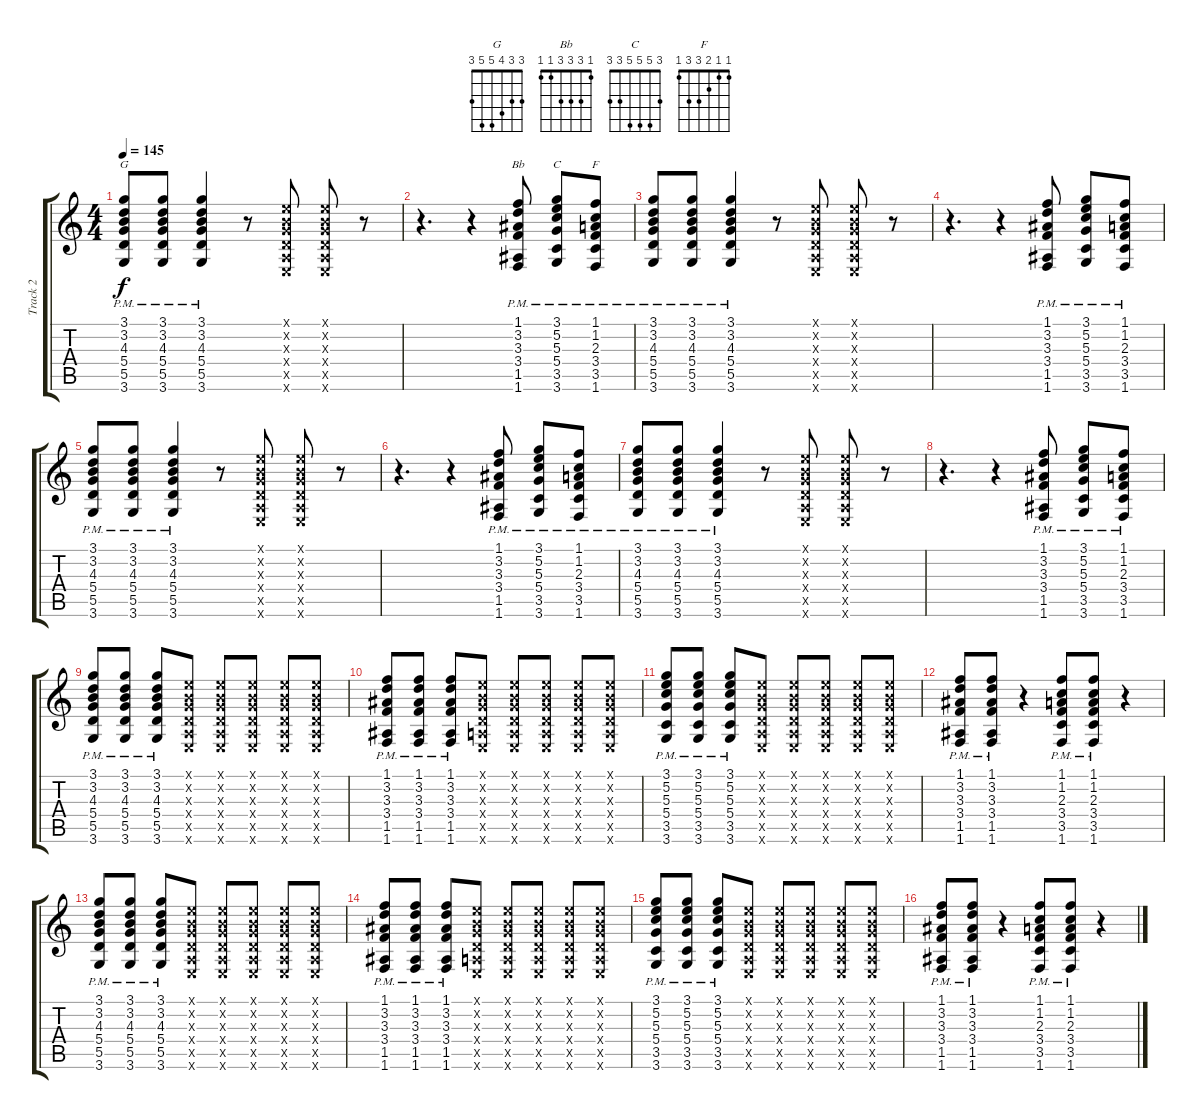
\track ("Track 2" "Track 2") {instrument acousticguitarsteel}
\staff {score tabs}
\tuning (E4 B3 G3 D3 A2 E2) {hide}
\chord ("G" 3 3 4 5 5 3)
\chord ("Bb" 1 3 3 3 1 1)
\chord ("C" 3 5 5 5 3 3)
\chord ("F" 1 1 2 3 3 1)
\ts (4 4)
\tempo 145
\clef g2
\ks c
(3.1{pm} 3.2{pm} 4.3{pm} 5.4{pm} 5.5{pm} 3.6{pm}).8{ch "G" dy f} (3.1{pm} 3.2{pm} 4.3{pm} 5.4{pm} 5.5{pm} 3.6{pm}).8 (3.1{pm} 3.2{pm} 4.3{pm} 5.4{pm} 5.5{pm} 3.6{pm}).4 r.8 (0.1{x} 0.2{x} 0.3{x} 0.4{x} 0.5{x} 0.6{x}).8 (0.1{x} 0.2{x} 0.3{x} 0.4{x} 0.5{x} 0.6{x}).8 r.8 |
r.4{d} r.4 (1.1{pm} 3.2{pm} 3.3{pm} 3.4{pm} 1.5{pm} 1.6{pm}).8{ch "Bb"} (3.1{pm} 5.2{pm} 5.3{pm} 5.4{pm} 3.5{pm} 3.6{pm}).8{ch "C"} (1.1{pm} 1.2{pm} 2.3{pm} 3.4{pm} 3.5{pm} 1.6{pm}).8{ch "F"} |
(3.1{pm} 3.2{pm} 4.3{pm} 5.4{pm} 5.5{pm} 3.6{pm}).8 (3.1{pm} 3.2{pm} 4.3{pm} 5.4{pm} 5.5{pm} 3.6{pm}).8 (3.1{pm} 3.2{pm} 4.3{pm} 5.4{pm} 5.5{pm} 3.6{pm}).4 r.8 (0.1{x} 0.2{x} 0.3{x} 0.4{x} 0.5{x} 0.6{x}).8 (0.1{x} 0.2{x} 0.3{x} 0.4{x} 0.5{x} 0.6{x}).8 r.8 |
r.4{d} r.4 (1.1{pm} 3.2{pm} 3.3{pm} 3.4{pm} 1.5{pm} 1.6{pm}).8 (3.1{pm} 5.2{pm} 5.3{pm} 5.4{pm} 3.5{pm} 3.6{pm}).8 (1.1{pm} 1.2{pm} 2.3{pm} 3.4{pm} 3.5{pm} 1.6{pm}).8 |
(3.1{pm} 3.2{pm} 4.3{pm} 5.4{pm} 5.5{pm} 3.6{pm}).8 (3.1{pm} 3.2{pm} 4.3{pm} 5.4{pm} 5.5{pm} 3.6{pm}).8 (3.1{pm} 3.2{pm} 4.3{pm} 5.4{pm} 5.5{pm} 3.6{pm}).4 r.8 (0.1{x} 0.2{x} 0.3{x} 0.4{x} 0.5{x} 0.6{x}).8 (0.1{x} 0.2{x} 0.3{x} 0.4{x} 0.5{x} 0.6{x}).8 r.8 |
r.4{d} r.4 (1.1{pm} 3.2{pm} 3.3{pm} 3.4{pm} 1.5{pm} 1.6{pm}).8 (3.1{pm} 5.2{pm} 5.3{pm} 5.4{pm} 3.5{pm} 3.6{pm}).8 (1.1{pm} 1.2{pm} 2.3{pm} 3.4{pm} 3.5{pm} 1.6{pm}).8 |
(3.1{pm} 3.2{pm} 4.3{pm} 5.4{pm} 5.5{pm} 3.6{pm}).8 (3.1{pm} 3.2{pm} 4.3{pm} 5.4{pm} 5.5{pm} 3.6{pm}).8 (3.1{pm} 3.2{pm} 4.3{pm} 5.4{pm} 5.5{pm} 3.6{pm}).4 r.8 (0.1{x} 0.2{x} 0.3{x} 0.4{x} 0.5{x} 0.6{x}).8 (0.1{x} 0.2{x} 0.3{x} 0.4{x} 0.5{x} 0.6{x}).8 r.8 |
r.4{d} r.4 (1.1{pm} 3.2{pm} 3.3{pm} 3.4{pm} 1.5{pm} 1.6{pm}).8 (3.1{pm} 5.2{pm} 5.3{pm} 5.4{pm} 3.5{pm} 3.6{pm}).8 (1.1{pm} 1.2{pm} 2.3{pm} 3.4{pm} 3.5{pm} 1.6{pm}).8 |
(3.1{pm} 3.2{pm} 4.3{pm} 5.4{pm} 5.5{pm} 3.6{pm}).8 (3.1{pm} 3.2{pm} 4.3{pm} 5.4{pm} 5.5{pm} 3.6{pm}).8 (3.1{pm} 3.2{pm} 4.3{pm} 5.4{pm} 5.5{pm} 3.6{pm}).8 (0.1{x} 0.2{x} 0.3{x} 0.4{x} 0.5{x} 0.6{x}).8 (0.1{x} 0.2{x} 0.3{x} 0.4{x} 0.5{x} 0.6{x}).8 (0.1{x} 0.2{x} 0.3{x} 0.4{x} 0.5{x} 0.6{x}).8 (0.1{x} 0.2{x} 0.3{x} 0.4{x} 0.5{x} 0.6{x}).8 (0.1{x} 0.2{x} 0.3{x} 0.4{x} 0.5{x} 0.6{x}).8 |
(1.1{pm} 3.2{pm} 3.3{pm} 3.4{pm} 1.5{pm} 1.6{pm}).8 (1.1{pm} 3.2{pm} 3.3{pm} 3.4{pm} 1.5{pm} 1.6{pm}).8 (1.1{pm} 3.2{pm} 3.3{pm} 3.4{pm} 1.5{pm} 1.6{pm}).8 (0.1{x} 0.2{x} 0.3{x} 0.4{x} 0.5{x} 0.6{x}).8 (0.1{x} 0.2{x} 0.3{x} 0.4{x} 0.5{x} 0.6{x}).8 (0.1{x} 0.2{x} 0.3{x} 0.4{x} 0.5{x} 0.6{x}).8 (0.1{x} 0.2{x} 0.3{x} 0.4{x} 0.5{x} 0.6{x}).8 (0.1{x} 0.2{x} 0.3{x} 0.4{x} 0.5{x} 0.6{x}).8 |
(3.1{pm} 5.2{pm} 5.3{pm} 5.4{pm} 3.5{pm} 3.6{pm}).8 (3.1{pm} 5.2{pm} 5.3{pm} 5.4{pm} 3.5{pm} 3.6{pm}).8 (3.1{pm} 5.2{pm} 5.3{pm} 5.4{pm} 3.5{pm} 3.6{pm}).8 (0.1{x} 0.2{x} 0.3{x} 0.4{x} 0.5{x} 0.6{x}).8 (0.1{x} 0.2{x} 0.3{x} 0.4{x} 0.5{x} 0.6{x}).8 (0.1{x} 0.2{x} 0.3{x} 0.4{x} 0.5{x} 0.6{x}).8 (0.1{x} 0.2{x} 0.3{x} 0.4{x} 0.5{x} 0.6{x}).8 (0.1{x} 0.2{x} 0.3{x} 0.4{x} 0.5{x} 0.6{x}).8 |
(1.1{pm} 3.2{pm} 3.3{pm} 3.4{pm} 1.5{pm} 1.6{pm}).8 (1.1{pm} 3.2{pm} 3.3{pm} 3.4{pm} 1.5{pm} 1.6{pm}).8 r.4 (1.1{pm} 1.2{pm} 2.3{pm} 3.4{pm} 3.5{pm} 1.6{pm}).8 (1.1{pm} 1.2{pm} 2.3{pm} 3.4{pm} 3.5{pm} 1.6{pm}).8 r.4 |
(3.1{pm} 3.2{pm} 4.3{pm} 5.4{pm} 5.5{pm} 3.6{pm}).8 (3.1{pm} 3.2{pm} 4.3{pm} 5.4{pm} 5.5{pm} 3.6{pm}).8 (3.1{pm} 3.2{pm} 4.3{pm} 5.4{pm} 5.5{pm} 3.6{pm}).8 (0.1{x} 0.2{x} 0.3{x} 0.4{x} 0.5{x} 0.6{x}).8 (0.1{x} 0.2{x} 0.3{x} 0.4{x} 0.5{x} 0.6{x}).8 (0.1{x} 0.2{x} 0.3{x} 0.4{x} 0.5{x} 0.6{x}).8 (0.1{x} 0.2{x} 0.3{x} 0.4{x} 0.5{x} 0.6{x}).8 (0.1{x} 0.2{x} 0.3{x} 0.4{x} 0.5{x} 0.6{x}).8 |
(1.1{pm} 3.2{pm} 3.3{pm} 3.4{pm} 1.5{pm} 1.6{pm}).8 (1.1{pm} 3.2{pm} 3.3{pm} 3.4{pm} 1.5{pm} 1.6{pm}).8 (1.1{pm} 3.2{pm} 3.3{pm} 3.4{pm} 1.5{pm} 1.6{pm}).8 (0.1{x} 0.2{x} 0.3{x} 0.4{x} 0.5{x} 0.6{x}).8 (0.1{x} 0.2{x} 0.3{x} 0.4{x} 0.5{x} 0.6{x}).8 (0.1{x} 0.2{x} 0.3{x} 0.4{x} 0.5{x} 0.6{x}).8 (0.1{x} 0.2{x} 0.3{x} 0.4{x} 0.5{x} 0.6{x}).8 (0.1{x} 0.2{x} 0.3{x} 0.4{x} 0.5{x} 0.6{x}).8 |
(3.1{pm} 5.2{pm} 5.3{pm} 5.4{pm} 3.5{pm} 3.6{pm}).8 (3.1{pm} 5.2{pm} 5.3{pm} 5.4{pm} 3.5{pm} 3.6{pm}).8 (3.1{pm} 5.2{pm} 5.3{pm} 5.4{pm} 3.5{pm} 3.6{pm}).8 (0.1{x} 0.2{x} 0.3{x} 0.4{x} 0.5{x} 0.6{x}).8 (0.1{x} 0.2{x} 0.3{x} 0.4{x} 0.5{x} 0.6{x}).8 (0.1{x} 0.2{x} 0.3{x} 0.4{x} 0.5{x} 0.6{x}).8 (0.1{x} 0.2{x} 0.3{x} 0.4{x} 0.5{x} 0.6{x}).8 (0.1{x} 0.2{x} 0.3{x} 0.4{x} 0.5{x} 0.6{x}).8 |
(1.1{pm} 3.2{pm} 3.3{pm} 3.4{pm} 1.5{pm} 1.6{pm}).8 (1.1{pm} 3.2{pm} 3.3{pm} 3.4{pm} 1.5{pm} 1.6{pm}).8 r.4 (1.1{pm} 1.2{pm} 2.3{pm} 3.4{pm} 3.5{pm} 1.6{pm}).8 (1.1{pm} 1.2{pm} 2.3{pm} 3.4{pm} 3.5{pm} 1.6{pm}).8 r.4
